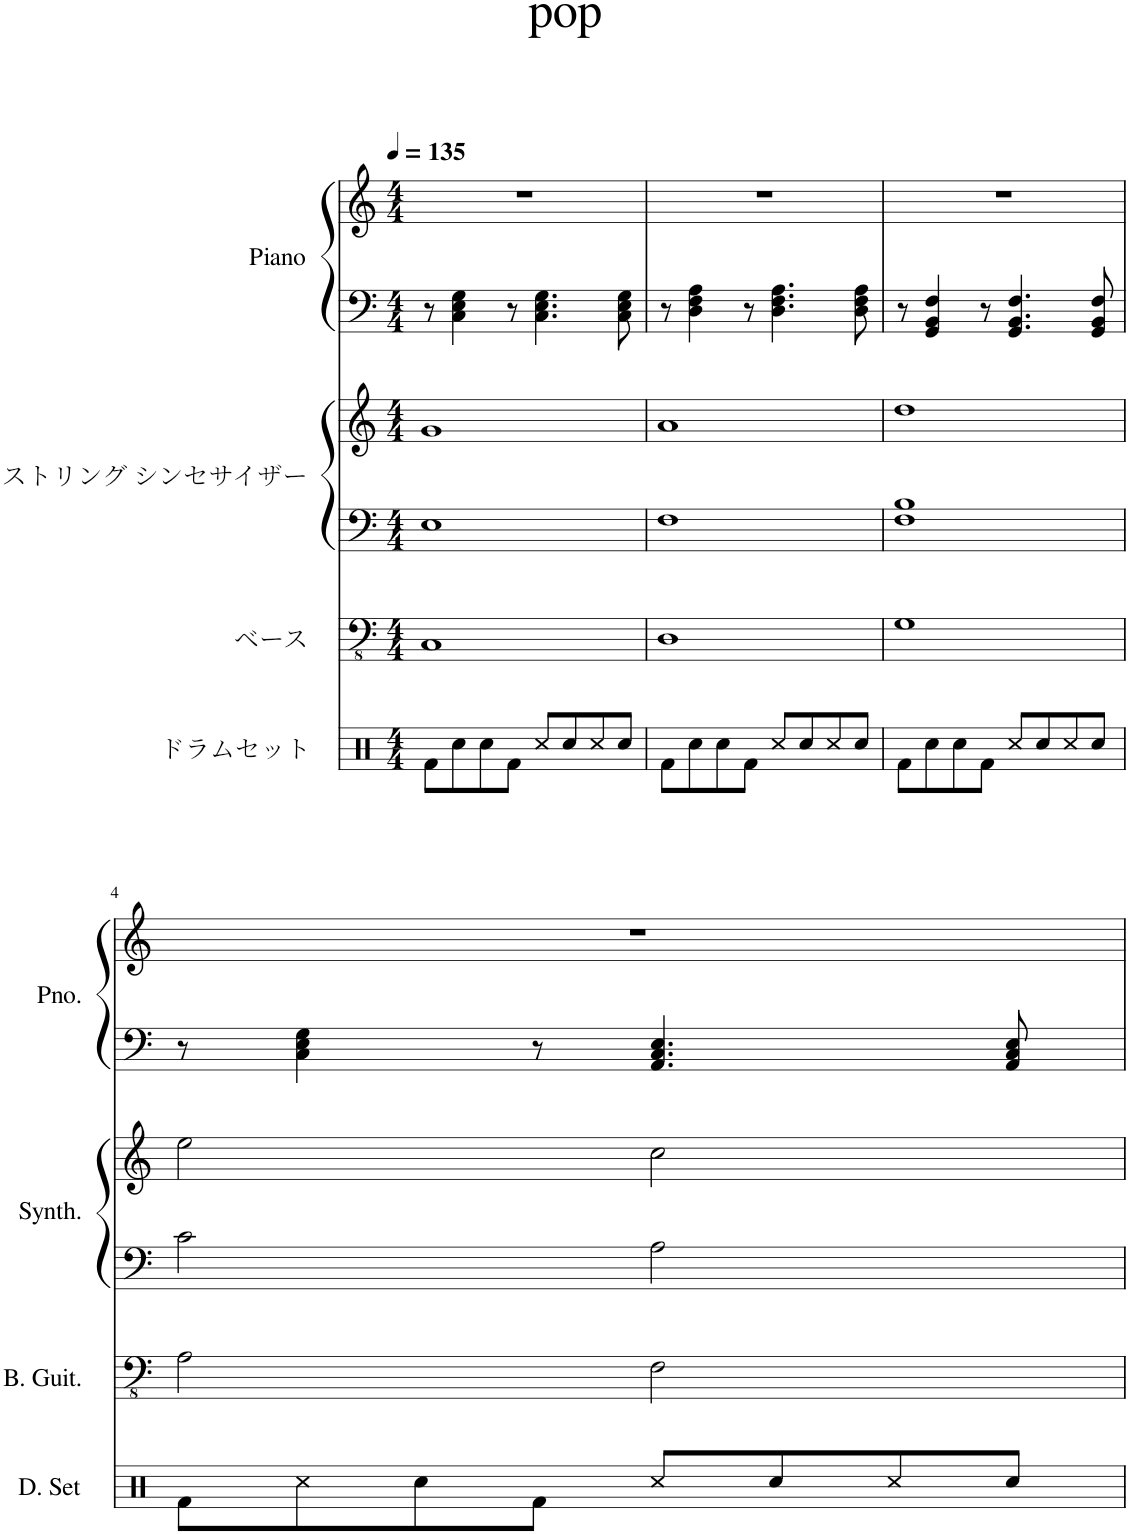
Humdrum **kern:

**kern	**kern	**kern	**kern	**kern	**kern
*part4	*part3	*part2	*part2	*part1	*part1
*staff6	*staff5	*staff4	*staff3	*staff2	*staff1
*I"ドラムセット	*I"ベース	*I"ストリング シンセサイザー	*	*I"Piano	*
*	*	*	*	*I'Pno.	*
*clefX	*clefFv4	*clefF4	*clefG2	*clefF4	*clefG2
*k[]	*k[]	*k[]	*k[]	*k[]	*k[]
*M4/4	*M4/4	*M4/4	*M4/4	*M4/4	*M4/4
*MM135	*MM135	*MM135	*MM135	*MM135	*MM135
=1	=1	=1	=1	=1	=1
8Rf\L	1CC	1E	1g	8r	1r
8Rcc\	.	.	.	4C\ 4E\ 4G\	.
8Rcc\	.	.	.	.	.
8Rf\J	.	.	.	8r	.
8Rcc/L	.	.	.	4.C\ 4.E\ 4.G\	.
8Rcc/	.	.	.	.	.
8Rcc/	.	.	.	.	.
8Rcc/J	.	.	.	8C\ 8E\ 8G\	.
=2	=2	=2	=2	=2	=2
8Rf\L	1DD	1F	1a	8r	1r
8Rcc\	.	.	.	4D\ 4F\ 4A\	.
8Rcc\	.	.	.	.	.
8Rf\J	.	.	.	8r	.
8Rcc/L	.	.	.	4.D\ 4.F\ 4.A\	.
8Rcc/	.	.	.	.	.
8Rcc/	.	.	.	.	.
8Rcc/J	.	.	.	8D\ 8F\ 8A\	.
=3	=3	=3	=3	=3	=3
8Rf\L	1GG	1F 1B	1dd	8r	1r
8Rcc\	.	.	.	4GG/ 4BB/ 4F/	.
8Rcc\	.	.	.	.	.
8Rf\J	.	.	.	8r	.
8Rcc/L	.	.	.	4.GG/ 4.BB/ 4.F/	.
8Rcc/	.	.	.	.	.
8Rcc/	.	.	.	.	.
8Rcc/J	.	.	.	8GG/ 8BB/ 8F/	.
!!LO:LB:g=z
=4	=4	=4	=4	=4	=4
8Rf\L	2AA\	2c\	2ee\	8r	1r
8Rcc\	.	.	.	4C\ 4E\ 4G\	.
8Rcc\	.	.	.	.	.
8Rf\J	.	.	.	8r	.
8Rcc/L	2FF\	2A\	2cc\	4.AA/ 4.C/ 4.E/	.
8Rcc/	.	.	.	.	.
8Rcc/	.	.	.	.	.
8Rcc/J	.	.	.	8AA/ 8C/ 8E/	.
=	=	=	=	=	=
*-	*-	*-	*-	*-	*-
